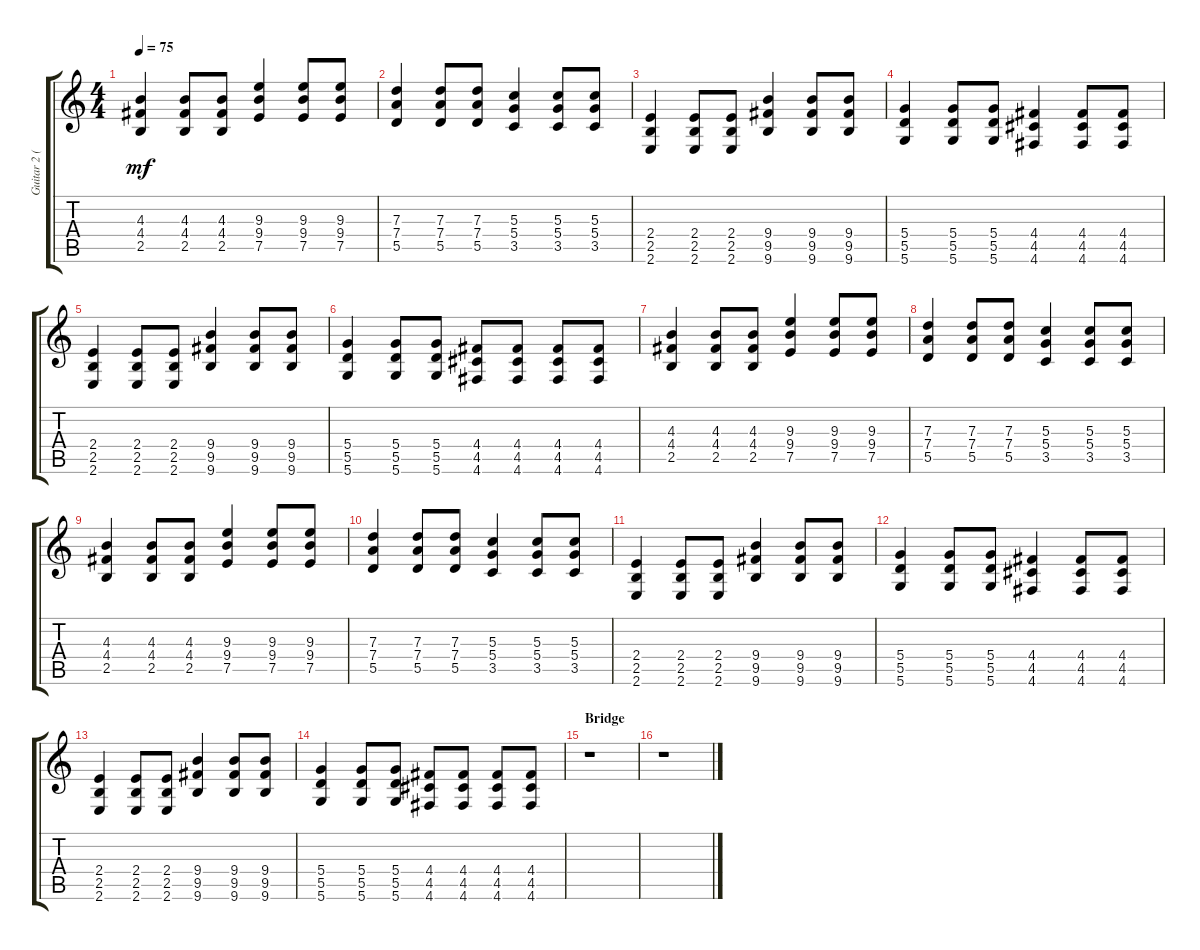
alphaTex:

\track ("Guitar 2 (Paul)" "Guitar 2 (") {instrument distortionguitar}
\staff {score tabs}
\tuning (E4 B3 G3 D3 A2 D2) {hide}
\ts (4 4)
\tempo 75
\clef g2
\ks c
(4.3 4.4 2.5).4{dy mf} (4.3 4.4 2.5).8 (4.3 4.4 2.5).8 (9.3 9.4 7.5).4 (9.3 9.4 7.5).8 (9.3 9.4 7.5).8 |
(7.3 7.4 5.5).4 (7.3 7.4 5.5).8 (7.3 7.4 5.5).8 (5.3 5.4 3.5).4 (5.3 5.4 3.5).8 (5.3 5.4 3.5).8 |
(2.4 2.5 2.6).4 (2.4 2.5 2.6).8 (2.4 2.5 2.6).8 (9.4 9.5 9.6).4 (9.4 9.5 9.6).8 (9.4 9.5 9.6).8 |
(5.4 5.5 5.6).4 (5.4 5.5 5.6).8 (5.4 5.5 5.6).8 (4.4 4.5 4.6).4 (4.4 4.5 4.6).8 (4.4 4.5 4.6).8 |
(2.4 2.5 2.6).4 (2.4 2.5 2.6).8 (2.4 2.5 2.6).8 (9.4 9.5 9.6).4 (9.4 9.5 9.6).8 (9.4 9.5 9.6).8 |
(5.4 5.5 5.6).4 (5.4 5.5 5.6).8 (5.4 5.5 5.6).8 (4.4 4.5 4.6).8 (4.4 4.5 4.6).8 (4.4 4.5 4.6).8 (4.4 4.5 4.6).8 |
(4.3 4.4 2.5).4 (4.3 4.4 2.5).8 (4.3 4.4 2.5).8 (9.3 9.4 7.5).4 (9.3 9.4 7.5).8 (9.3 9.4 7.5).8 |
(7.3 7.4 5.5).4 (7.3 7.4 5.5).8 (7.3 7.4 5.5).8 (5.3 5.4 3.5).4 (5.3 5.4 3.5).8 (5.3 5.4 3.5).8 |
(4.3 4.4 2.5).4 (4.3 4.4 2.5).8 (4.3 4.4 2.5).8 (9.3 9.4 7.5).4 (9.3 9.4 7.5).8 (9.3 9.4 7.5).8 |
(7.3 7.4 5.5).4 (7.3 7.4 5.5).8 (7.3 7.4 5.5).8 (5.3 5.4 3.5).4 (5.3 5.4 3.5).8 (5.3 5.4 3.5).8 |
(2.4 2.5 2.6).4 (2.4 2.5 2.6).8 (2.4 2.5 2.6).8 (9.4 9.5 9.6).4 (9.4 9.5 9.6).8 (9.4 9.5 9.6).8 |
(5.4 5.5 5.6).4 (5.4 5.5 5.6).8 (5.4 5.5 5.6).8 (4.4 4.5 4.6).4 (4.4 4.5 4.6).8 (4.4 4.5 4.6).8 |
(2.4 2.5 2.6).4 (2.4 2.5 2.6).8 (2.4 2.5 2.6).8 (9.4 9.5 9.6).4 (9.4 9.5 9.6).8 (9.4 9.5 9.6).8 |
(5.4 5.5 5.6).4 (5.4 5.5 5.6).8 (5.4 5.5 5.6).8 (4.4 4.5 4.6).8 (4.4 4.5 4.6).8 (4.4 4.5 4.6).8 (4.4 4.5 4.6).8 |
\section ("" "Bridge")
r.1 |
r.1
